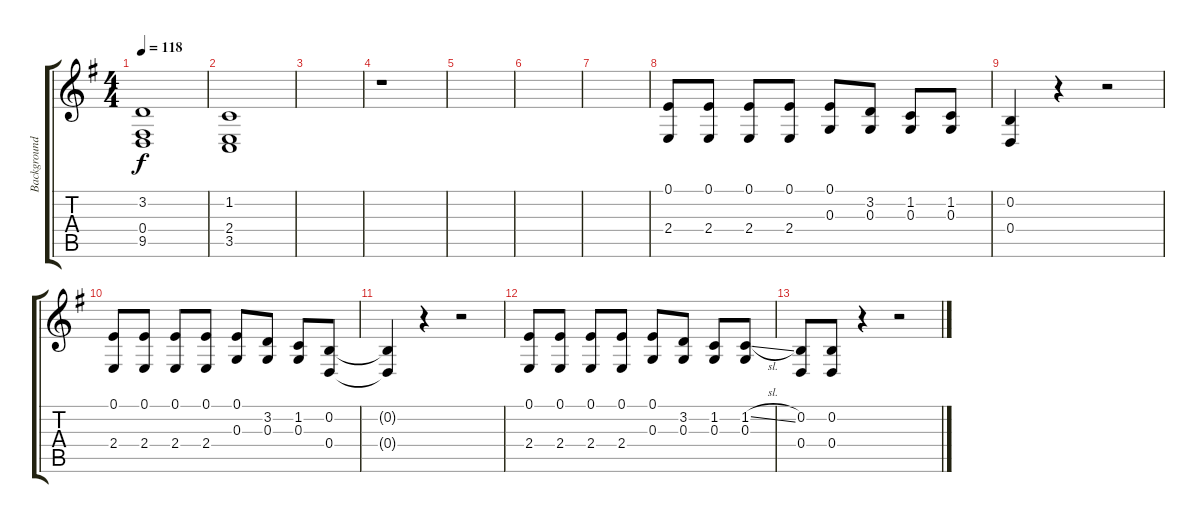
\track ("Background Vocal" "Background") {instrument choiraahs}
\staff {score tabs}
\tuning (E4 B3 G3 D3 A2 E2) {hide}
\ts (4 4)
\tempo 118
\clef g2
\ks g
(3.2 0.4 9.5).1{dy f} |
(1.2 2.4 3.5).1 |
|
r.1 |
|
|
|
(0.1 2.4).8 (0.1 2.4).8 (0.1 2.4).8 (0.1 2.4).8 (0.1 0.3).8 (3.2 0.3).8 (1.2 0.3).8 (1.2 0.3).8 |
(0.2 0.4).4 r.4 r.2 |
(0.1 2.4).8 (0.1 2.4).8 (0.1 2.4).8 (0.1 2.4).8 (0.1 0.3).8 (3.2 0.3).8 (1.2 0.3).8 (0.2 0.4).8 |
(0.2{t} 0.4{t}).4 r.4 r.2 |
(0.1 2.4).8 (0.1 2.4).8 (0.1 2.4).8 (0.1 2.4).8 (0.1 0.3).8 (3.2 0.3).8 (1.2 0.3).8 (1.2{sl} 0.3).8 |
(0.2 0.4).8 (0.2 0.4).8 r.4 r.2
